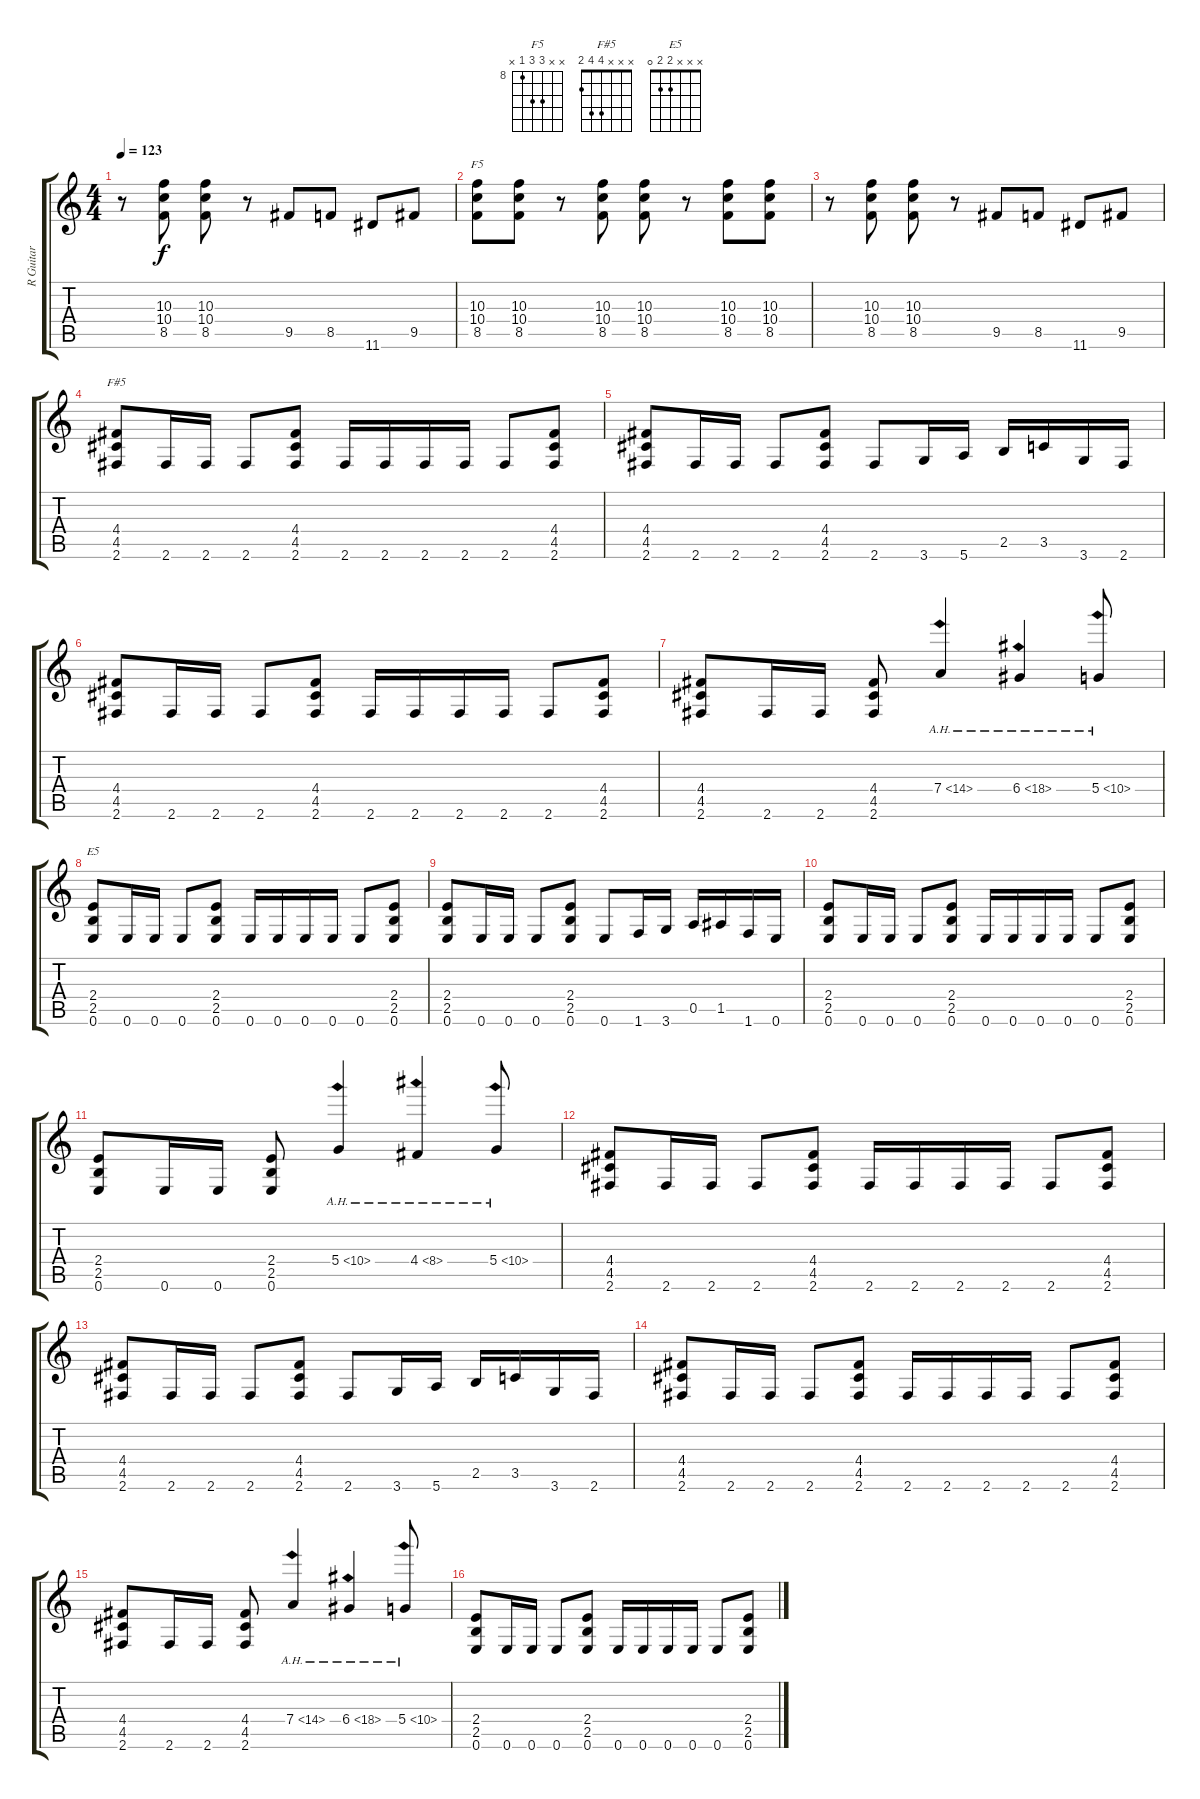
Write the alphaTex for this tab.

\track ("R Guitar" "R Guitar") {instrument distortionguitar}
\staff {score tabs}
\tuning (E4 B3 G3 D3 A2 E2) {hide}
\chord ("F5" x x 10 10 8 x) {firstfret 8}
\chord ("F#5" x x x 4 4 2)
\chord ("E5" x x x 2 2 0)
\ts (4 4)
\tempo 123
\clef g2
\ks c
r.8{dy f} (10.3 10.4 8.5).8 (10.3 10.4 8.5).8 r.8 9.5.8 8.5.8 11.6.8 9.5.8 |
(10.3 10.4 8.5).8{ch "F5"} (10.3 10.4 8.5).8 r.8 (10.3 10.4 8.5).8 (10.3 10.4 8.5).8 r.8 (10.3 10.4 8.5).8 (10.3 10.4 8.5).8 |
r.8 (10.3 10.4 8.5).8 (10.3 10.4 8.5).8 r.8 9.5.8 8.5.8 11.6.8 9.5.8 |
(4.4 4.5 2.6).8{ch "F#5"} 2.6.16 2.6.16 2.6.8 (4.4 4.5 2.6).8 2.6.16 2.6.16 2.6.16 2.6.16 2.6.8 (4.4 4.5 2.6).8 |
(4.4 4.5 2.6).8 2.6.16 2.6.16 2.6.8 (4.4 4.5 2.6).8 2.6.8 3.6.16 5.6.16 2.5.16 3.5.16 3.6.16 2.6.16 |
(4.4 4.5 2.6).8 2.6.16 2.6.16 2.6.8 (4.4 4.5 2.6).8 2.6.16 2.6.16 2.6.16 2.6.16 2.6.8 (4.4 4.5 2.6).8 |
(4.4 4.5 2.6).8 2.6.16 2.6.16 (4.4 4.5 2.6).8 7.4{ah 7}.4 6.4{ah 12}.4 5.4{ah 5}.8 |
(2.4 2.5 0.6).8{ch "E5"} 0.6.16 0.6.16 0.6.8 (2.4 2.5 0.6).8 0.6.16 0.6.16 0.6.16 0.6.16 0.6.8 (2.4 2.5 0.6).8 |
(2.4 2.5 0.6).8 0.6.16 0.6.16 0.6.8 (2.4 2.5 0.6).8 0.6.8 1.6.16 3.6.16 0.5.16 1.5.16 1.6.16 0.6.16 |
(2.4 2.5 0.6).8 0.6.16 0.6.16 0.6.8 (2.4 2.5 0.6).8 0.6.16 0.6.16 0.6.16 0.6.16 0.6.8 (2.4 2.5 0.6).8 |
(2.4 2.5 0.6).8 0.6.16 0.6.16 (2.4 2.5 0.6).8 5.4{ah 5}.4 4.4{ah 4}.4 5.4{ah 5}.8 |
(4.4 4.5 2.6).8 2.6.16 2.6.16 2.6.8 (4.4 4.5 2.6).8 2.6.16 2.6.16 2.6.16 2.6.16 2.6.8 (4.4 4.5 2.6).8 |
(4.4 4.5 2.6).8 2.6.16 2.6.16 2.6.8 (4.4 4.5 2.6).8 2.6.8 3.6.16 5.6.16 2.5.16 3.5.16 3.6.16 2.6.16 |
(4.4 4.5 2.6).8 2.6.16 2.6.16 2.6.8 (4.4 4.5 2.6).8 2.6.16 2.6.16 2.6.16 2.6.16 2.6.8 (4.4 4.5 2.6).8 |
(4.4 4.5 2.6).8 2.6.16 2.6.16 (4.4 4.5 2.6).8 7.4{ah 7}.4 6.4{ah 12}.4 5.4{ah 5}.8 |
(2.4 2.5 0.6).8 0.6.16 0.6.16 0.6.8 (2.4 2.5 0.6).8 0.6.16 0.6.16 0.6.16 0.6.16 0.6.8 (2.4 2.5 0.6).8
